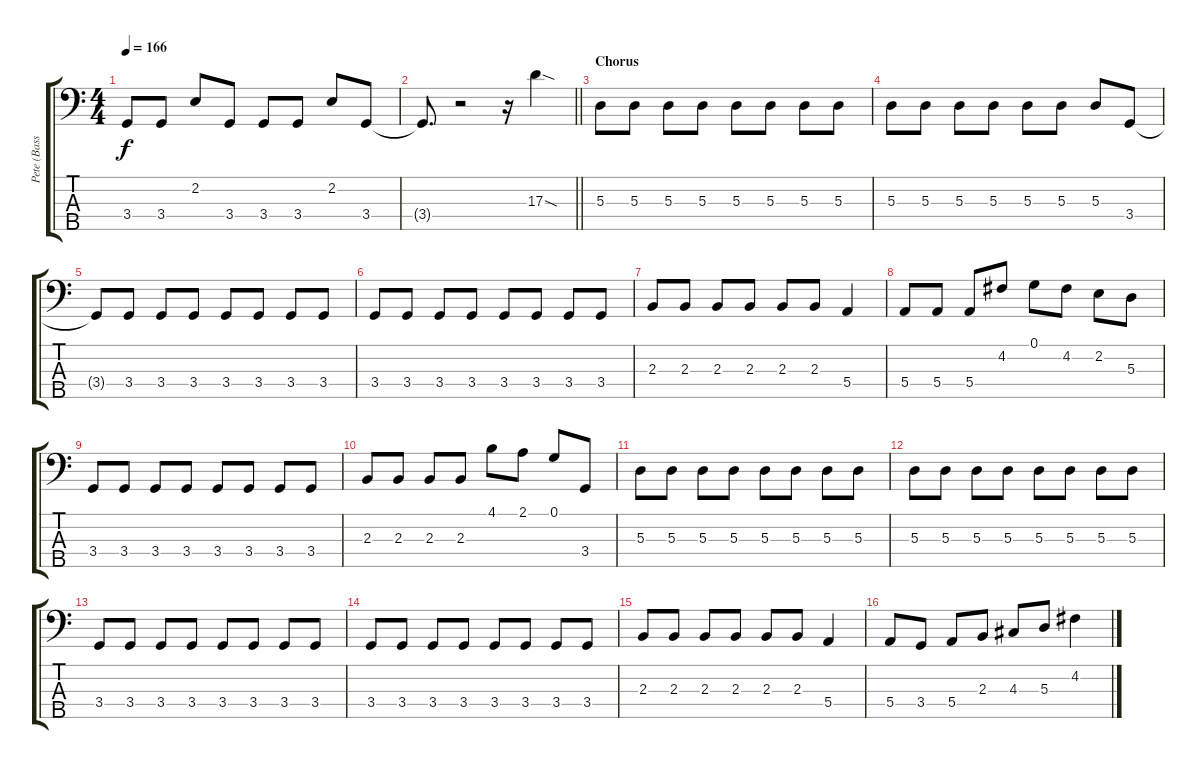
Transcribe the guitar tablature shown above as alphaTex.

\track ("Pete (Bass)" "Pete (Bass") {instrument electricbassfinger}
\staff {score tabs}
\tuning (G2 D2 A1 E1 B0) {hide}
\ts (4 4)
\tempo 166
\clef f4
\ks c
3.4.8{dy f} 3.4.8 2.2.8 3.4.8 3.4.8 3.4.8 2.2.8 3.4.8 |
\barLineRight lightlight
3.4{t}.8{d} r.2 r.16 17.3{sod}.4 |
\section ("" "Chorus")
5.3.8 5.3.8 5.3.8 5.3.8 5.3.8 5.3.8 5.3.8 5.3.8 |
5.3.8 5.3.8 5.3.8 5.3.8 5.3.8 5.3.8 5.3.8 3.4.8 |
3.4{t}.8 3.4.8 3.4.8 3.4.8 3.4.8 3.4.8 3.4.8 3.4.8 |
3.4.8 3.4.8 3.4.8 3.4.8 3.4.8 3.4.8 3.4.8 3.4.8 |
2.3.8 2.3.8 2.3.8 2.3.8 2.3.8 2.3.8 5.4.4 |
5.4.8 5.4.8 5.4.8 4.2.8 0.1.8 4.2.8 2.2.8 5.3.8 |
3.4.8 3.4.8 3.4.8 3.4.8 3.4.8 3.4.8 3.4.8 3.4.8 |
2.3.8 2.3.8 2.3.8 2.3.8 4.1.8 2.1.8 0.1.8 3.4.8 |
5.3.8 5.3.8 5.3.8 5.3.8 5.3.8 5.3.8 5.3.8 5.3.8 |
5.3.8 5.3.8 5.3.8 5.3.8 5.3.8 5.3.8 5.3.8 5.3.8 |
3.4.8 3.4.8 3.4.8 3.4.8 3.4.8 3.4.8 3.4.8 3.4.8 |
3.4.8 3.4.8 3.4.8 3.4.8 3.4.8 3.4.8 3.4.8 3.4.8 |
2.3.8 2.3.8 2.3.8 2.3.8 2.3.8 2.3.8 5.4.4 |
5.4.8 3.4.8 5.4.8 2.3.8 4.3.8 5.3.8 4.2.4
